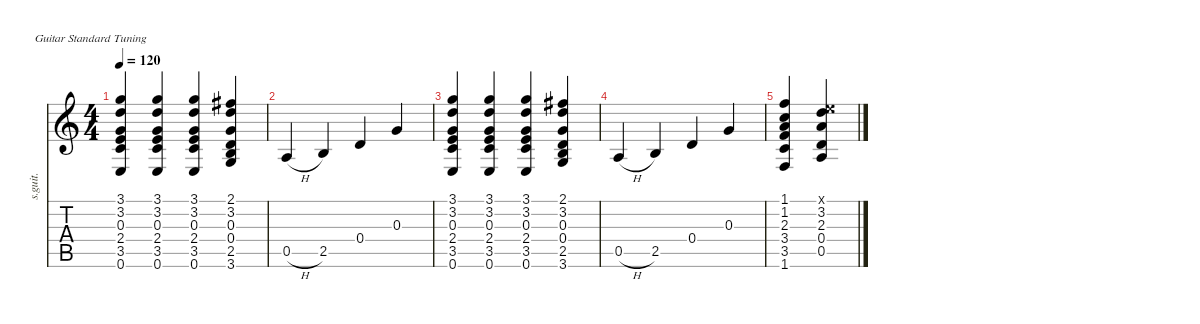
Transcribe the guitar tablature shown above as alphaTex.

\defaultSystemsLayout 4
\hideDynamics
\bracketExtendMode nobrackets
\otherSystemsTrackNameOrientation horizontal
\track ("Steel Guitar" "s.guit.") {instrument acousticguitarsteel}
\staff {score tabs}
\tuning (E4 B3 G3 D3 A2 E2)
\ts (4 4)
\tempo 120
\clef g2
\ks c
(3.1 3.2 2.4 3.5 0.3 0.6).4{dy mf beam Up} (3.1 3.2 2.4 3.5 0.3 0.6).4{beam Up} (3.1 3.2 2.4 3.5 0.3 0.6).4{beam Up} (3.6 2.5 0.4 0.3 3.2 2.1{acc #}).4{beam Up} |
0.5{h}.4{beam Up} 2.5.4{beam Up} 0.4.4{beam Up} 0.3.4{beam Up} |
(3.1 3.2 2.4 3.5 0.3 0.6).4{beam Up} (3.1 3.2 2.4 3.5 0.3 0.6).4{beam Up} (3.1 3.2 2.4 3.5 0.3 0.6).4{beam Up} (3.6 2.5 0.4 0.3 3.2 2.1{acc #}).4{beam Up} |
0.5{h}.4{beam Up} 2.5.4{beam Up} 0.4.4{beam Up} 0.3.4{beam Up} |
(1.6 3.5 3.4 2.3 1.2 1.1).4{beam Up} (0.5 0.4 2.3 3.2 0.1{x}).4{beam Up}
